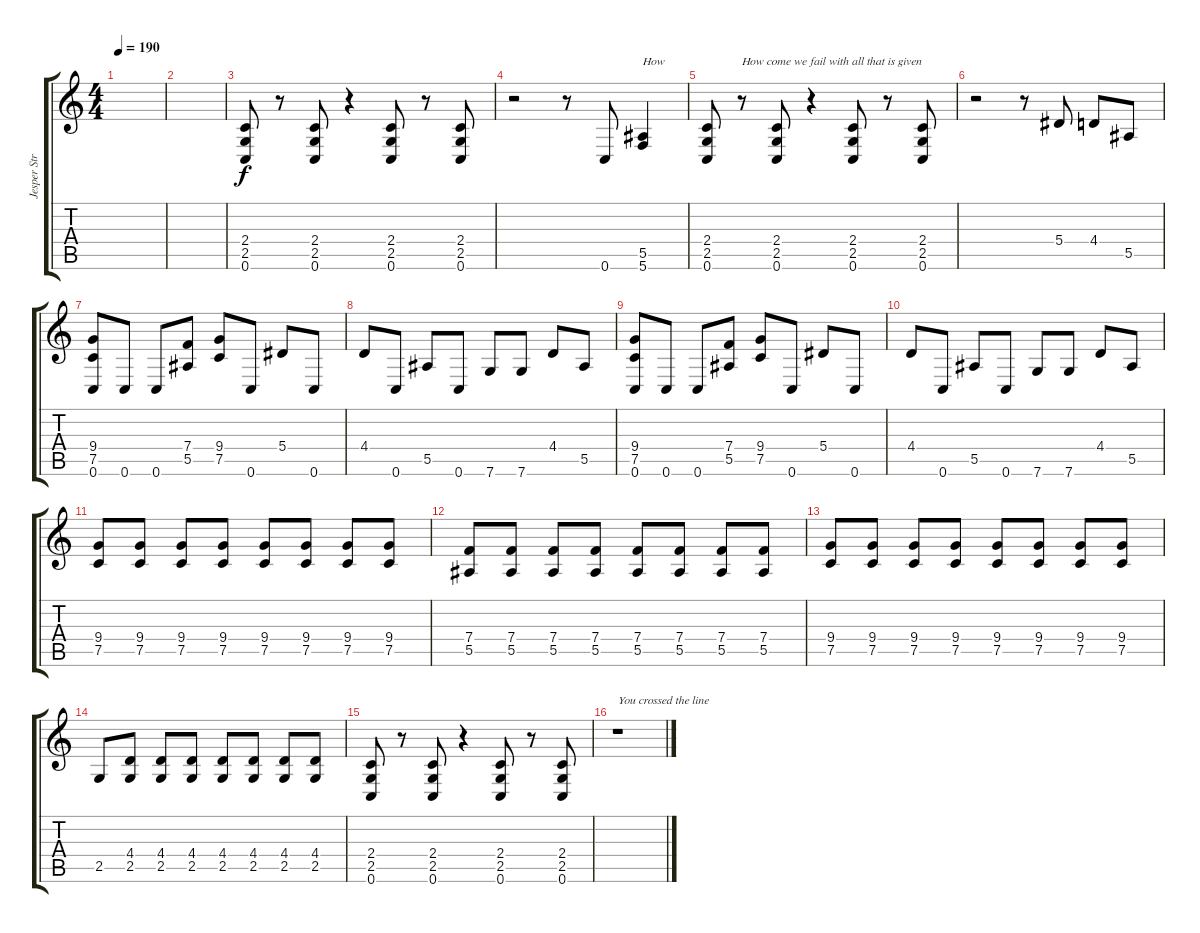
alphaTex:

\track ("Jesper Strömblad" "Jesper Str") {instrument distortionguitar}
\staff {score tabs}
\tuning (C4 G3 Eb3 Bb2 F2 C2) {hide}
\ts (4 4)
\tempo 190
\clef g2
\ks c
|
|
(2.4 2.5 0.6).8 r.8 (2.4 2.5 0.6).8 r.4 (2.4 2.5 0.6).8 r.8 (2.4 2.5 0.6).8 |
r.2 r.8 0.6.8 (5.5 5.6).4{txt "How"} |
(2.4 2.5 0.6).8 r.8{txt "How come we fail with all that is given"} (2.4 2.5 0.6).8 r.4 (2.4 2.5 0.6).8 r.8 (2.4 2.5 0.6).8 |
r.2 r.8 5.4.8 4.4.8 5.5.8 |
(9.4 7.5 0.6).8 0.6.8 0.6.8 (7.4 5.5).8 (9.4 7.5).8 0.6.8 5.4.8 0.6.8 |
4.4.8 0.6.8 5.5.8 0.6.8 7.6.8 7.6.8 4.4.8 5.5.8 |
(9.4 7.5 0.6).8 0.6.8 0.6.8 (7.4 5.5).8 (9.4 7.5).8 0.6.8 5.4.8 0.6.8 |
4.4.8 0.6.8 5.5.8 0.6.8 7.6.8 7.6.8 4.4.8 5.5.8 |
(9.4 7.5).8 (9.4 7.5).8 (9.4 7.5).8 (9.4 7.5).8 (9.4 7.5).8 (9.4 7.5).8 (9.4 7.5).8 (9.4 7.5).8 |
(7.4 5.5).8 (7.4 5.5).8 (7.4 5.5).8 (7.4 5.5).8 (7.4 5.5).8 (7.4 5.5).8 (7.4 5.5).8 (7.4 5.5).8 |
(9.4 7.5).8 (9.4 7.5).8 (9.4 7.5).8 (9.4 7.5).8 (9.4 7.5).8 (9.4 7.5).8 (9.4 7.5).8 (9.4 7.5).8 |
2.5.8 (4.4 2.5).8 (4.4 2.5).8 (4.4 2.5).8 (4.4 2.5).8 (4.4 2.5).8 (4.4 2.5).8 (4.4 2.5).8 |
(2.4 2.5 0.6).8 r.8 (2.4 2.5 0.6).8 r.4 (2.4 2.5 0.6).8 r.8 (2.4 2.5 0.6).8 |
r.1{txt "You crossed the line"}
